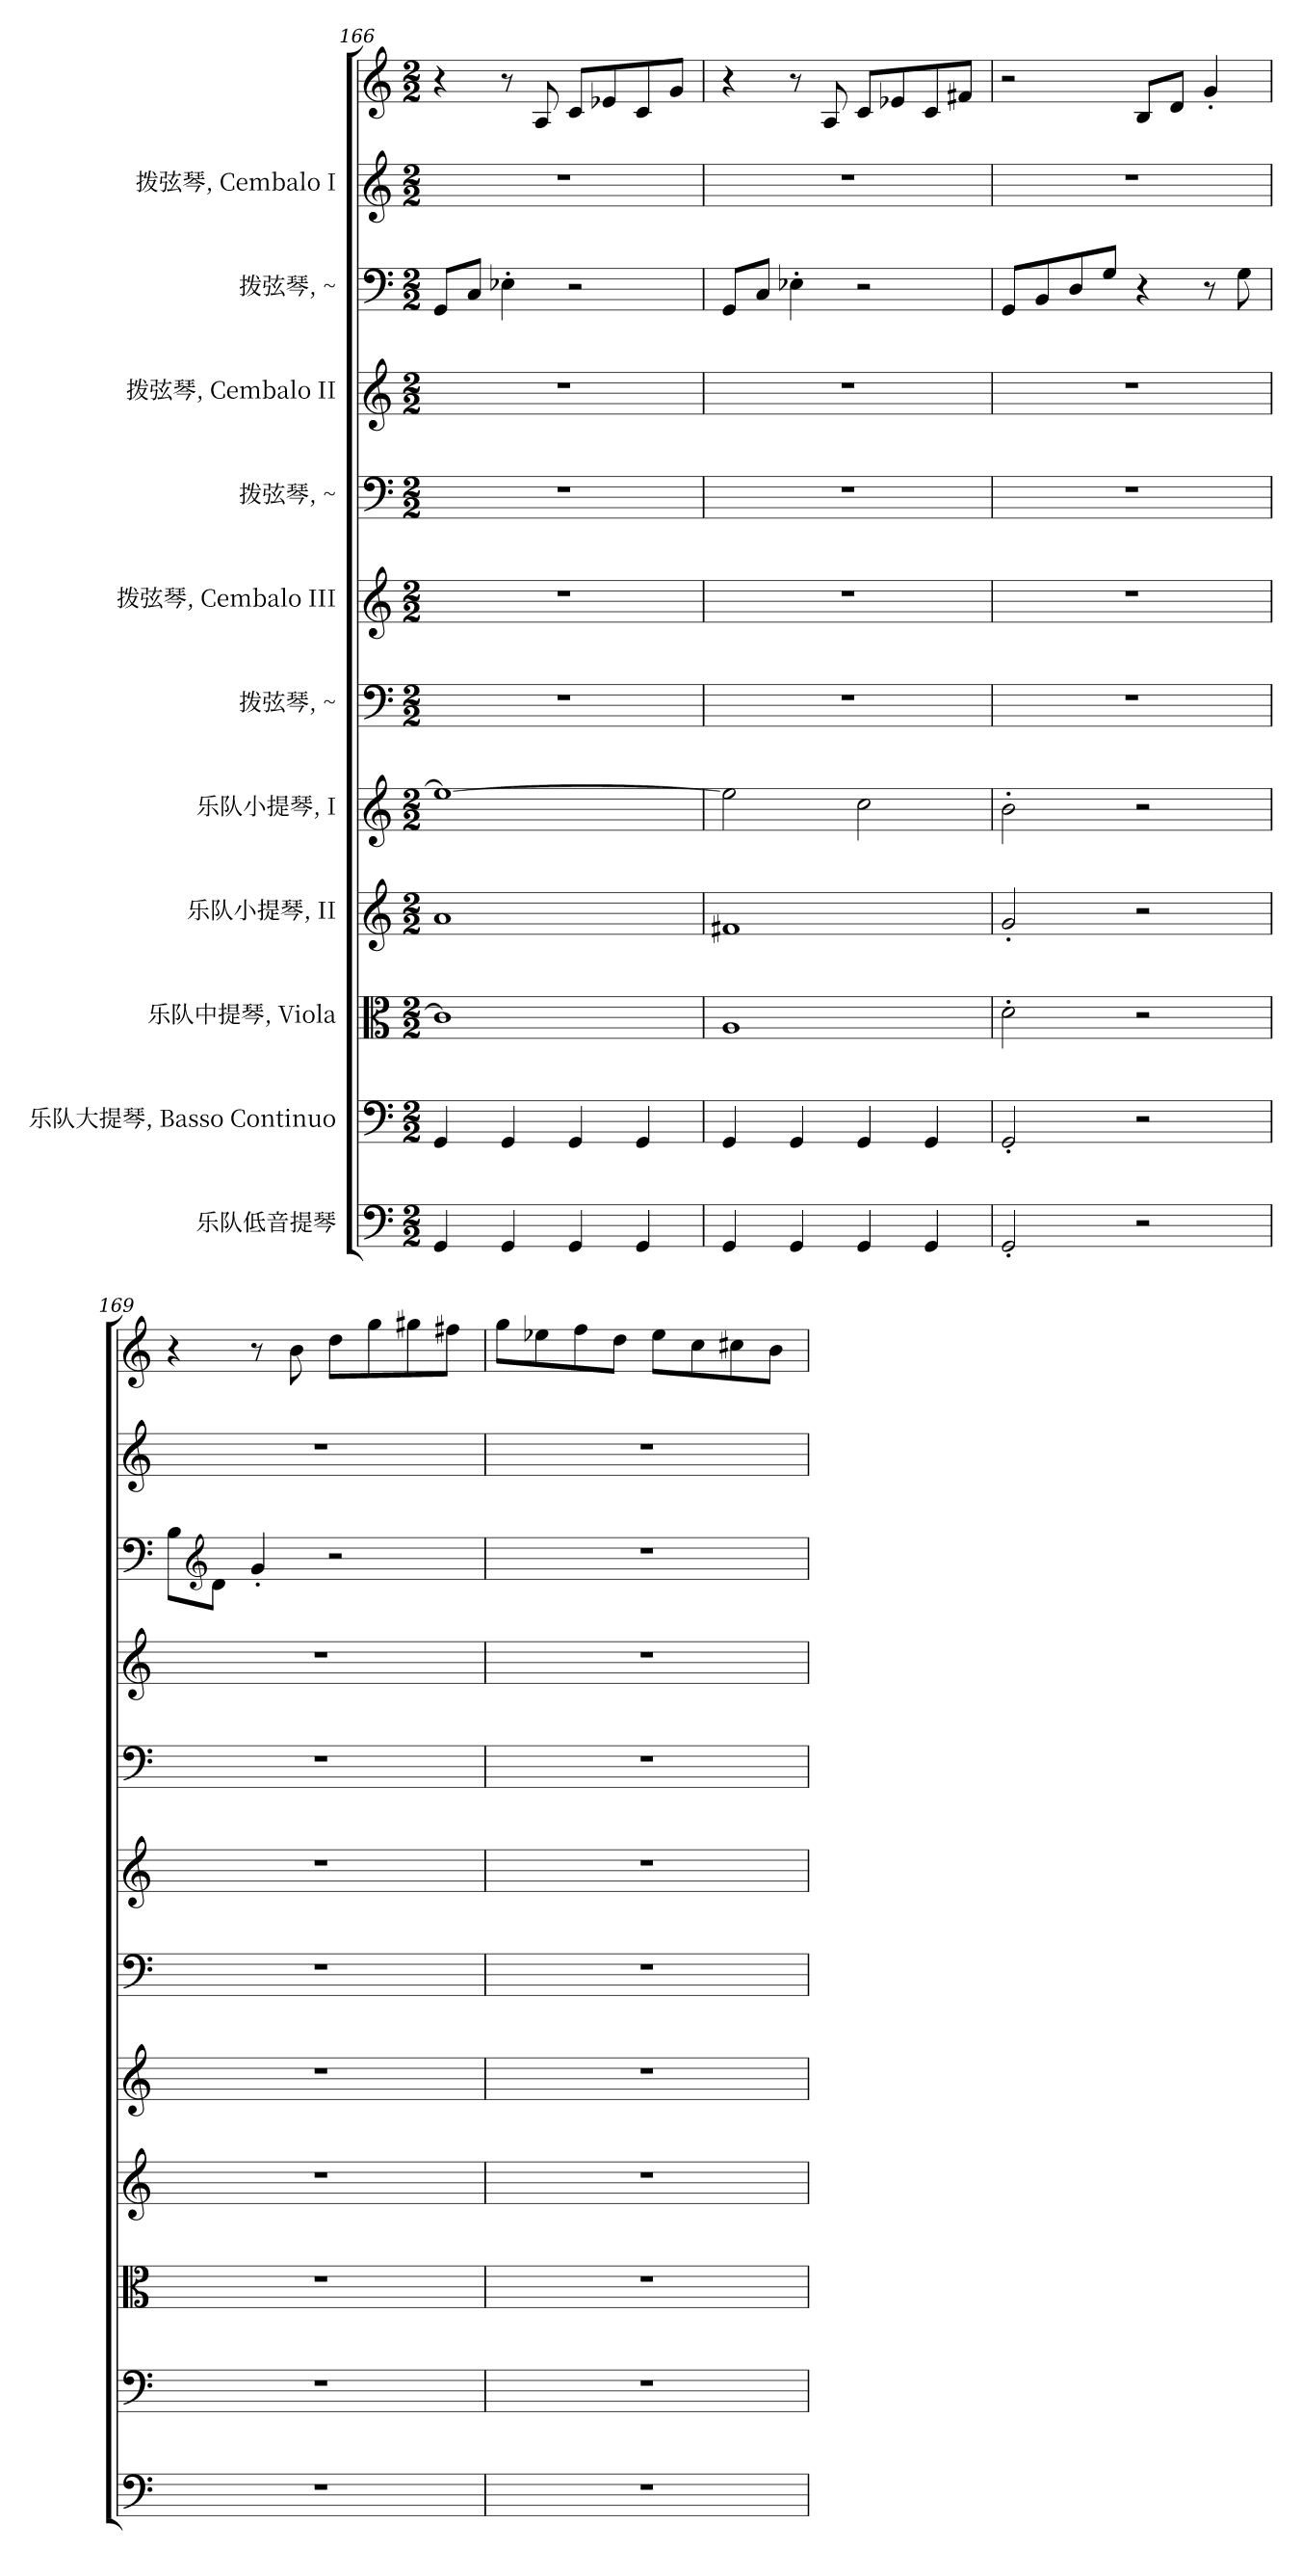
**kern	**kern	**kern	**kern	**kern	**kern	**kern	**kern	**kern	**kern	**kern	**kern
*part11	*part10	*part9	*part8	*part7	*part6	*part5	*part4	*part3	*part2	*part1	*part1
*staff12	*staff11	*staff10	*staff9	*staff8	*staff7	*staff6	*staff5	*staff4	*staff3	*staff2	*staff1
*I"乐队低音提琴	*I"乐队大提琴, Basso Continuo	*I"乐队中提琴, Viola	*I"乐队小提琴, II	*I"乐队小提琴, I	*I"拨弦琴, ~	*I"拨弦琴, Cembalo III	*I"拨弦琴, ~	*I"拨弦琴, Cembalo II	*I"拨弦琴, ~	*I"拨弦琴, Cembalo I	*
*clefF4	*clefF4	*clefC3	*clefG2	*clefG2	*clefF4	*clefG2	*clefF4	*clefG2	*clefF4	*clefG2	*clefG2
*ITrd7c12	*	*	*	*	*	*	*	*	*	*	*
*k[]	*k[]	*k[]	*k[]	*k[]	*k[]	*k[]	*k[]	*k[]	*k[]	*k[]	*k[]
*M2/2	*M2/2	*M2/2	*M2/2	*M2/2	*M2/2	*M2/2	*M2/2	*M2/2	*M2/2	*M2/2	*M2/2
=166	=166	=166	=166	=166	=166	=166	=166	=166	=166	=166	=166
4GGG/	4GG/	1c]	1a	1ee-_	1r	1r	1r	1r	8GG/L	1r	4r
.	.	.	.	.	.	.	.	.	8C/J	.	.
4GGG/	4GG/	.	.	.	.	.	.	.	4E-X'\	.	8r
.	.	.	.	.	.	.	.	.	.	.	8A/
4GGG/	4GG/	.	.	.	.	.	.	.	2r	.	8c/L
.	.	.	.	.	.	.	.	.	.	.	8e-X/
4GGG/	4GG/	.	.	.	.	.	.	.	.	.	8c/
.	.	.	.	.	.	.	.	.	.	.	8g/J
!!LO:PB:g=z
=167	=167	=167	=167	=167	=167	=167	=167	=167	=167	=167	=167
4GGG/	4GG/	1A	1f#X	2ee-\]	1r	1r	1r	1r	8GG/L	1r	4r
.	.	.	.	.	.	.	.	.	8C/J	.	.
4GGG/	4GG/	.	.	.	.	.	.	.	4E-X'\	.	8r
.	.	.	.	.	.	.	.	.	.	.	8A/
4GGG/	4GG/	.	.	2cc\	.	.	.	.	2r	.	8c/L
.	.	.	.	.	.	.	.	.	.	.	8e-X/
4GGG/	4GG/	.	.	.	.	.	.	.	.	.	8c/
.	.	.	.	.	.	.	.	.	.	.	8f#X/J
=168	=168	=168	=168	=168	=168	=168	=168	=168	=168	=168	=168
2GGG'/	2GG'/	2d'\	2g'/	2b'\	1r	1r	1r	1r	8GG/L	1r	2r
.	.	.	.	.	.	.	.	.	8BB/	.	.
.	.	.	.	.	.	.	.	.	8D/	.	.
.	.	.	.	.	.	.	.	.	8G/J	.	.
2r	2r	2r	2r	2r	.	.	.	.	4r	.	8B/L
.	.	.	.	.	.	.	.	.	.	.	8d/J
.	.	.	.	.	.	.	.	.	8r	.	4g'/
.	.	.	.	.	.	.	.	.	8G\	.	.
=169	=169	=169	=169	=169	=169	=169	=169	=169	=169	=169	=169
1r	1r	1r	1r	1r	1r	1r	1r	1r	8B\L	1r	4r
*	*	*	*	*	*	*	*	*	*clefG2	*	*
.	.	.	.	.	.	.	.	.	8d\J	.	.
.	.	.	.	.	.	.	.	.	4g'/	.	8r
.	.	.	.	.	.	.	.	.	.	.	8b\
.	.	.	.	.	.	.	.	.	2r	.	8dd\L
.	.	.	.	.	.	.	.	.	.	.	8gg\
.	.	.	.	.	.	.	.	.	.	.	8gg#X\
.	.	.	.	.	.	.	.	.	.	.	8ff#X\J
=170	=170	=170	=170	=170	=170	=170	=170	=170	=170	=170	=170
1r	1r	1r	1r	1r	1r	1r	1r	1r	1r	1r	8gg\L
.	.	.	.	.	.	.	.	.	.	.	8ee-X\
.	.	.	.	.	.	.	.	.	.	.	8ff\
.	.	.	.	.	.	.	.	.	.	.	8dd\J
.	.	.	.	.	.	.	.	.	.	.	8ee-\L
.	.	.	.	.	.	.	.	.	.	.	8cc\
.	.	.	.	.	.	.	.	.	.	.	8cc#X\
.	.	.	.	.	.	.	.	.	.	.	8b\J
=	=	=	=	=	=	=	=	=	=	=	=
*-	*-	*-	*-	*-	*-	*-	*-	*-	*-	*-	*-
